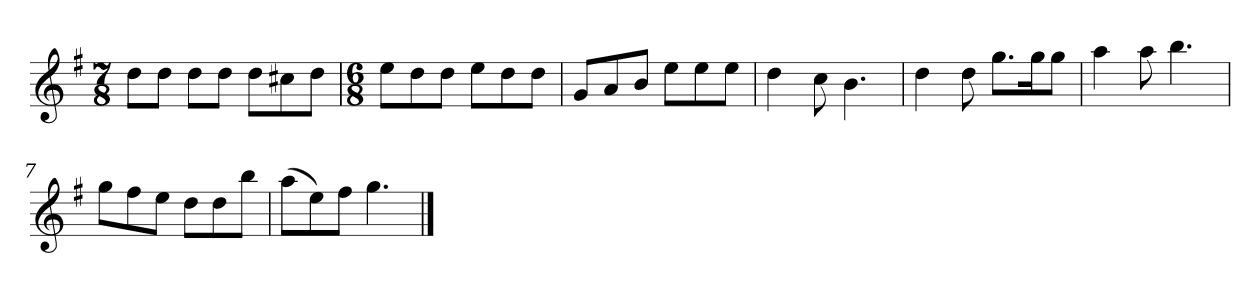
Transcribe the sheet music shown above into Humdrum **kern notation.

**kern
*part1
*staff1
*k[f#]
*M7/8
*MM120
=1
8ddL
8ddJ
8ddL
8ddJ
8ddL
8cc#X
8ddJ
=2
*M6/8
8eeL
8dd
8ddJ
8eeL
8dd
8ddJ
=3
8gL
8a
8bJ
8eeL
8ee
8eeJ
=4
4dd
8cc
4.b
=5
4dd
8dd
8.ggL
16ggK
8ggJ
=6
4aa
8aa
4.bb
=7
8ggL
8ff#
8eeJ
8ddL
8dd
8bbJ
=8
(8aaL
8ee)
8ff#J
4.gg
==
*-
